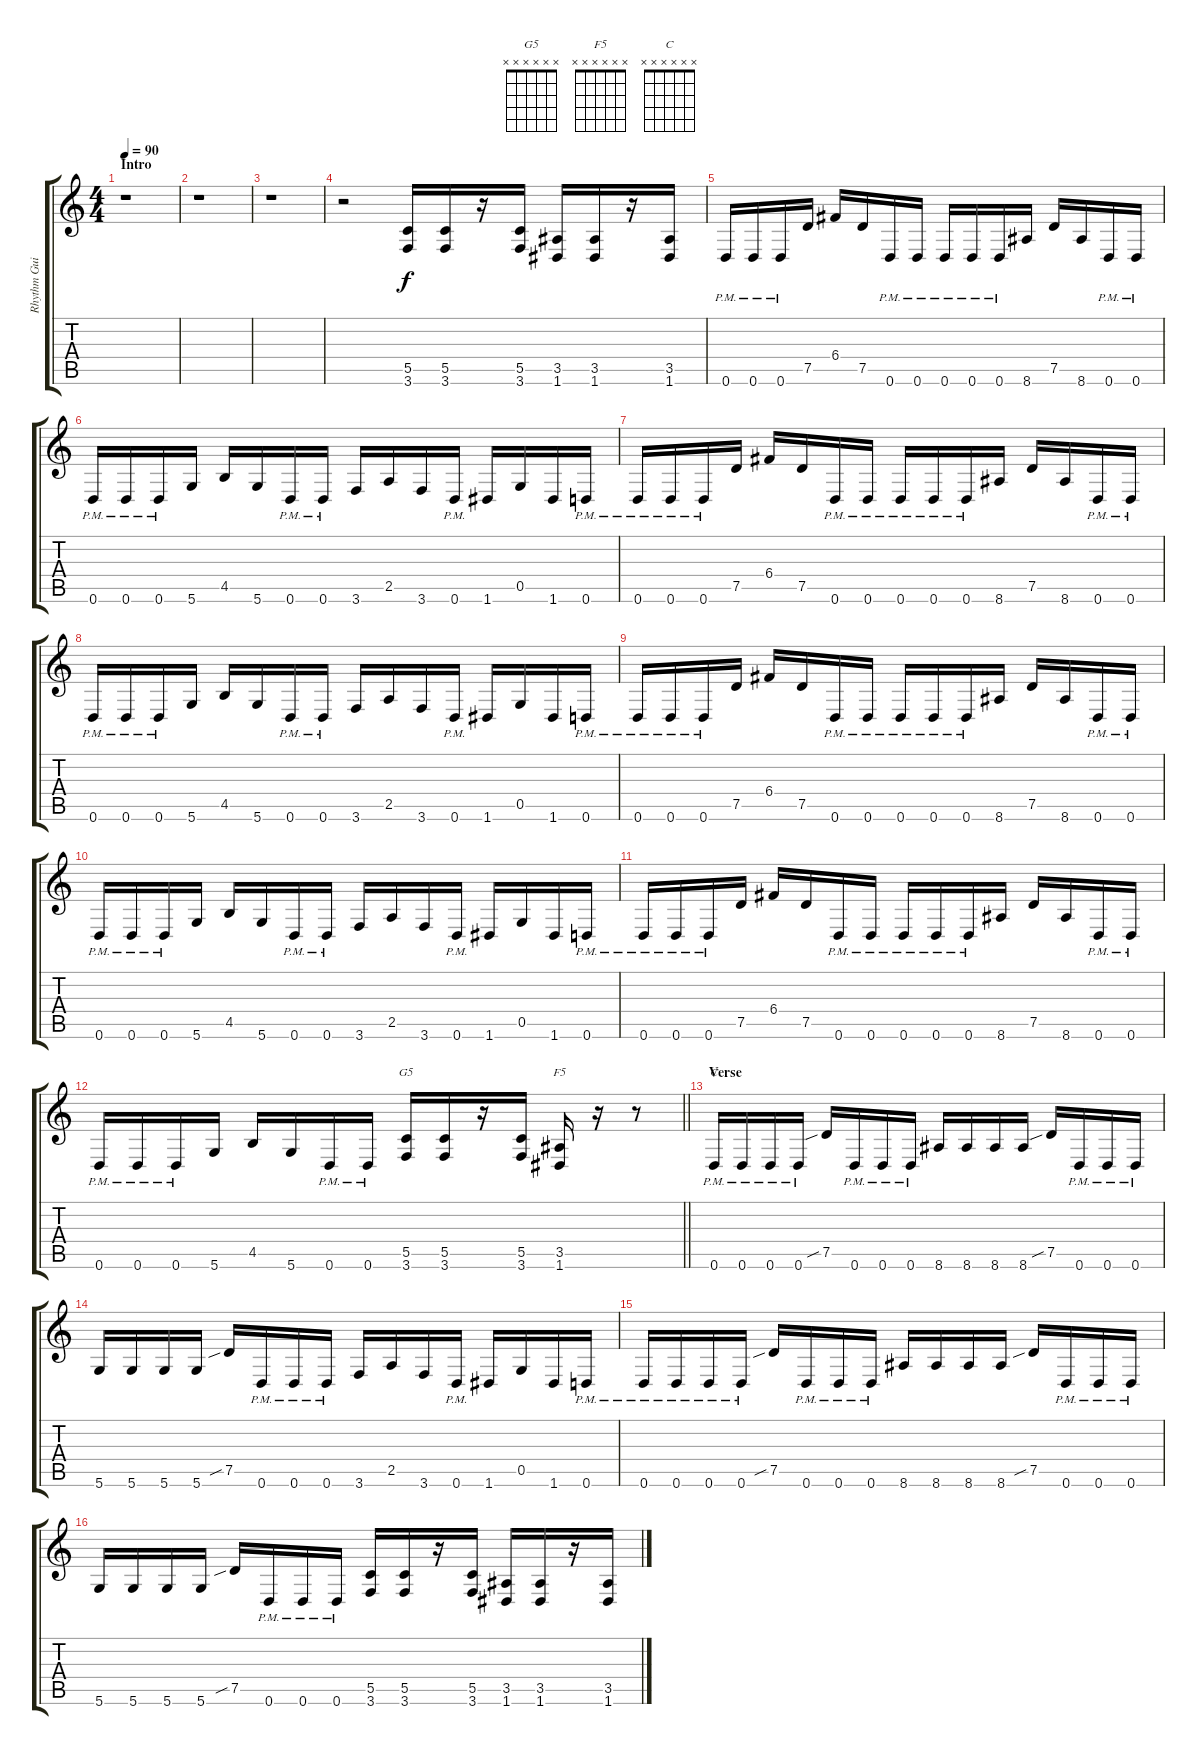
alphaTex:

\track ("Rhythm Guitar 1" "Rhythm Gui") {instrument overdrivenguitar}
\staff {score tabs}
\tuning (D4 A3 F3 C3 G2 D2) {hide}
\chord ("G5" x x x x x x)
\chord ("F5" x x x x x x)
\chord ("C" x x x x x x)
\ts (4 4)
\section ("" "Intro")
\tempo 90
\clef g2
\ks aminor
r.1{dy f instrument overdrivenguitar} |
r.1 |
r.1 |
r.2 (5.5 3.6).16 (5.5 3.6).16 r.16 (5.5 3.6).16 (3.5 1.6).16 (3.5 1.6).16 r.16 (3.5 1.6).16 |
0.6{pm}.16 0.6{pm}.16 0.6{pm}.16 7.5.16 6.4.16 7.5.16 0.6{pm}.16 0.6{pm}.16 0.6{pm}.16 0.6{pm}.16 0.6{pm}.16 8.6.16 7.5.16 8.6.16 0.6{pm}.16 0.6{pm}.16 |
0.6{pm}.16 0.6{pm}.16 0.6{pm}.16 5.6.16 4.5.16 5.6.16 0.6{pm}.16 0.6{pm}.16 3.6.16 2.5.16 3.6.16 0.6{pm}.16 1.6.16 0.5.16 1.6.16 0.6{pm}.16 |
0.6{pm}.16 0.6{pm}.16 0.6{pm}.16 7.5.16 6.4.16 7.5.16 0.6{pm}.16 0.6{pm}.16 0.6{pm}.16 0.6{pm}.16 0.6{pm}.16 8.6.16 7.5.16 8.6.16 0.6{pm}.16 0.6{pm}.16 |
0.6{pm}.16 0.6{pm}.16 0.6{pm}.16 5.6.16 4.5.16 5.6.16 0.6{pm}.16 0.6{pm}.16 3.6.16 2.5.16 3.6.16 0.6{pm}.16 1.6.16 0.5.16 1.6.16 0.6{pm}.16 |
0.6{pm}.16 0.6{pm}.16 0.6{pm}.16 7.5.16 6.4.16 7.5.16 0.6{pm}.16 0.6{pm}.16 0.6{pm}.16 0.6{pm}.16 0.6{pm}.16 8.6.16 7.5.16 8.6.16 0.6{pm}.16 0.6{pm}.16 |
0.6{pm}.16 0.6{pm}.16 0.6{pm}.16 5.6.16 4.5.16 5.6.16 0.6{pm}.16 0.6{pm}.16 3.6.16 2.5.16 3.6.16 0.6{pm}.16 1.6.16 0.5.16 1.6.16 0.6{pm}.16 |
0.6{pm}.16 0.6{pm}.16 0.6{pm}.16 7.5.16 6.4.16 7.5.16 0.6{pm}.16 0.6{pm}.16 0.6{pm}.16 0.6{pm}.16 0.6{pm}.16 8.6.16 7.5.16 8.6.16 0.6{pm}.16 0.6{pm}.16 |
\barLineRight lightlight
0.6{pm}.16 0.6{pm}.16 0.6{pm}.16 5.6.16 4.5.16 5.6.16 0.6{pm}.16 0.6{pm}.16 (5.5 3.6).16{ch "G5"} (5.5 3.6).16 r.16 (5.5 3.6).16 (3.5 1.6).16{ch "F5"} r.16 r.8 |
\section ("" "Verse")
0.6{pm}.16{ch "C"} 0.6{pm}.16 0.6{pm}.16 0.6{pm}.16 7.5{sib}.16 0.6{pm}.16 0.6{pm}.16 0.6{pm}.16 8.6.16 8.6.16 8.6.16 8.6.16 7.5{sib}.16 0.6{pm}.16 0.6{pm}.16 0.6{pm}.16 |
5.6.16 5.6.16 5.6.16 5.6.16 7.5{sib}.16 0.6{pm}.16 0.6{pm}.16 0.6{pm}.16 3.6.16 2.5.16 3.6.16 0.6{pm}.16 1.6.16 0.5.16 1.6.16 0.6{pm}.16 |
0.6{pm}.16 0.6{pm}.16 0.6{pm}.16 0.6{pm}.16 7.5{sib}.16 0.6{pm}.16 0.6{pm}.16 0.6{pm}.16 8.6.16 8.6.16 8.6.16 8.6.16 7.5{sib}.16 0.6{pm}.16 0.6{pm}.16 0.6{pm}.16 |
5.6.16 5.6.16 5.6.16 5.6.16 7.5{sib}.16 0.6{pm}.16 0.6{pm}.16 0.6{pm}.16 (5.5 3.6).16 (5.5 3.6).16 r.16 (5.5 3.6).16 (3.5 1.6).16 (3.5 1.6).16 r.16 (3.5 1.6).16
